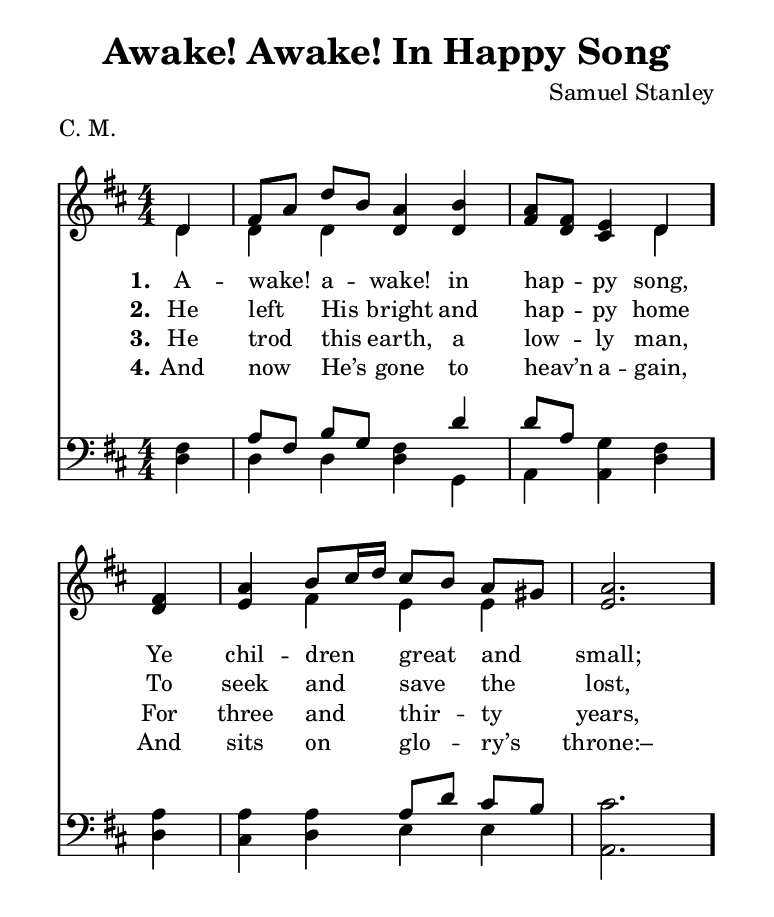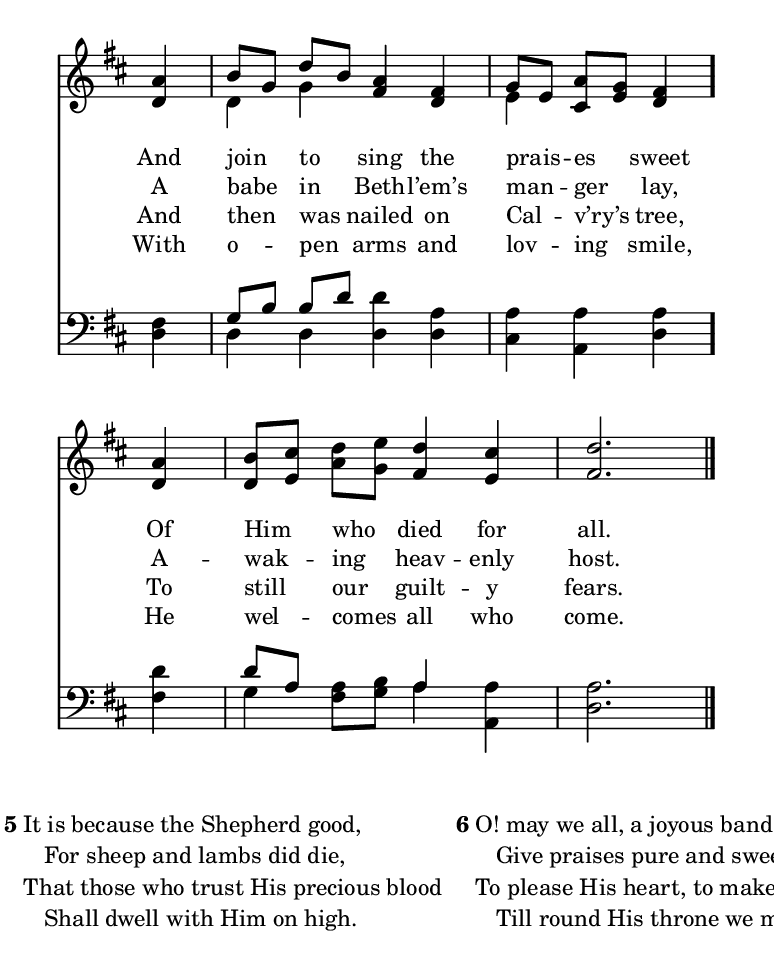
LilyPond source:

\include "common/global.ily"
\paper {
  \include "common/paper.ily"
  ragged-bottom = ##t
}

\header{
  %children
  hymnnumber = "296"
  title = "Awake! Awake! In Happy Song"
  tunename = "Warwick"
  meter = "C. M."
  poet = ""
  composer = "Samuel Stanley"
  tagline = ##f
}

global = {
  \include "common/overrides.ily"
  \override Staff.TimeSignature.style = #'numbered
  \time 4/4
  \override Score.MetronomeMark.transparent = ##t % hide all fermata changes too
  \tempo 4=80
  \key d \major
  \partial 4
  \autoBeamOff
}

notesSoprano = {
\global
\relative c' {

  d4 | fis8[ a] d[ b] a4 b | a8[ fis] e4 d
  fis4 | a b8[ cis16 d] cis8[ b] a[ gis] | a2.
  a4 | b8[ g] d'[ b] a4 fis | g8[ e] a[ g] fis4
  a4 | b8[ cis] d[ e] d4 cis | d2.

  \bar "|."

}
}

notesAlto = {
\global
\relative e' {

  d4 | d d d d | fis8[ d] cis4 d
  d4 | e fis e e | e2.
  d4 | d g fis d | e cis8[ e] d4
  d4 | d8[ e] a[ g] fis4 e | fis2.

}
}

notesTenor = {
\global
\relative a {

  fis4 | a8[ fis] b[ g] fis4 d' | d8[ a] g4 fis
  a4 | a a a8[ d] cis[ b] | cis2.
  fis,4 | g8[ b] b[ d] d4 a | a a a
  d4 | d8[ a] a[ b] a4 a | a2.

}
}

notesBass = {
\global
\relative f {

  d4 | d d d g, | a a d
  d4 | cis d e e | a,2.
  d4 | d d d d | cis a d
  fis4 | g fis8[ g] a4 a, | d2.

}
}

wordsA = \lyricmode {
\set stanza = "1."

A -- wake! a -- wake! in hap -- py song, \bar "."
Ye chil -- dren great and small; \bar "."
And join to sing the prais -- es sweet \bar "."
Of Him who died for all. \bar "."

}

wordsB = \lyricmode {
\set stanza = "2."

He left His bright and hap -- py home
To seek and save the lost,
A babe in Beth -- l’em’s man -- ger lay,
A -- wak -- ing heav -- enly host.

}

wordsC = \lyricmode {
\set stanza = "3."

He trod this earth, a low -- ly man,
For three and thir -- ty years, % original has hyphen after `three`
And then was nailed on Cal -- v’ry’s tree,
To still our guilt -- y fears.

}

wordsD = \lyricmode {
\set stanza = "4."

And now He’s gone to heav’n a -- gain,
And sits on glo -- ry’s throne:–
With o -- pen arms and lov -- ing smile,
He wel -- comes all who come.

}

wordsE = \markuplist {

\line { It is because the Shepherd good, }
\line { { \hspace #2 } For sheep and lambs did die, }
\line { That those who trust His precious blood }
\line { { \hspace #2 } Shall dwell with Him on high. }

}

wordsF = \markuplist {

\line { O! may we all, a joyous band, }
\line { { \hspace #2 } Give praises pure and sweet, }
\line { To please His heart, to make Him glad, }
\line { { \hspace #2 } Till round His throne we meet. }

}

\score {
  \context ChoirStaff <<
    \context Staff = upper <<
      \set Staff.autoBeaming = ##f
      \set ChoirStaff.systemStartDelimiter = #'SystemStartBar
      \set ChoirStaff.printPartCombineTexts = ##f
      \partcombine #'(2 . 9) \notesSoprano \notesAlto
      \context NullVoice = sopranos { \voiceOne << \notesSoprano >> }
      \context NullVoice = altos { \voiceTwo << \notesAlto >> }
      \context Lyrics = one   \lyricsto sopranos \wordsA
      \context Lyrics = two   \lyricsto sopranos \wordsB
      \context Lyrics = three \lyricsto sopranos \wordsC
      \context Lyrics = four  \lyricsto sopranos \wordsD
    >>
    \context Staff = men <<
      \set Staff.autoBeaming = ##f
      \clef bass
      \set ChoirStaff.printPartCombineTexts = ##f
      \partcombine #'(2 . 9) \notesTenor \notesBass
      \context NullVoice = tenors { \voiceOne << \notesTenor >> }
      \context NullVoice = basses { \voiceTwo << \notesBass >> }
    >>
  >>
  \layout {
    \include "common/layout.ily"
  }
  \midi{
    \include "common/midi.ily"
  }
}

\noPageBreak

\markup { \fill-line {
  \hspace #0.1
  \line{ \bold 5 \column { \wordsE } }
  \hspace #0.1
  \line{ \bold 6 \column { \wordsF } }
  \hspace #0.1
} }

\version "2.19.49"  % necessary for upgrading to future LilyPond versions.

% vi:set et ts=2 sw=2 ai nocindent syntax=lilypond:
